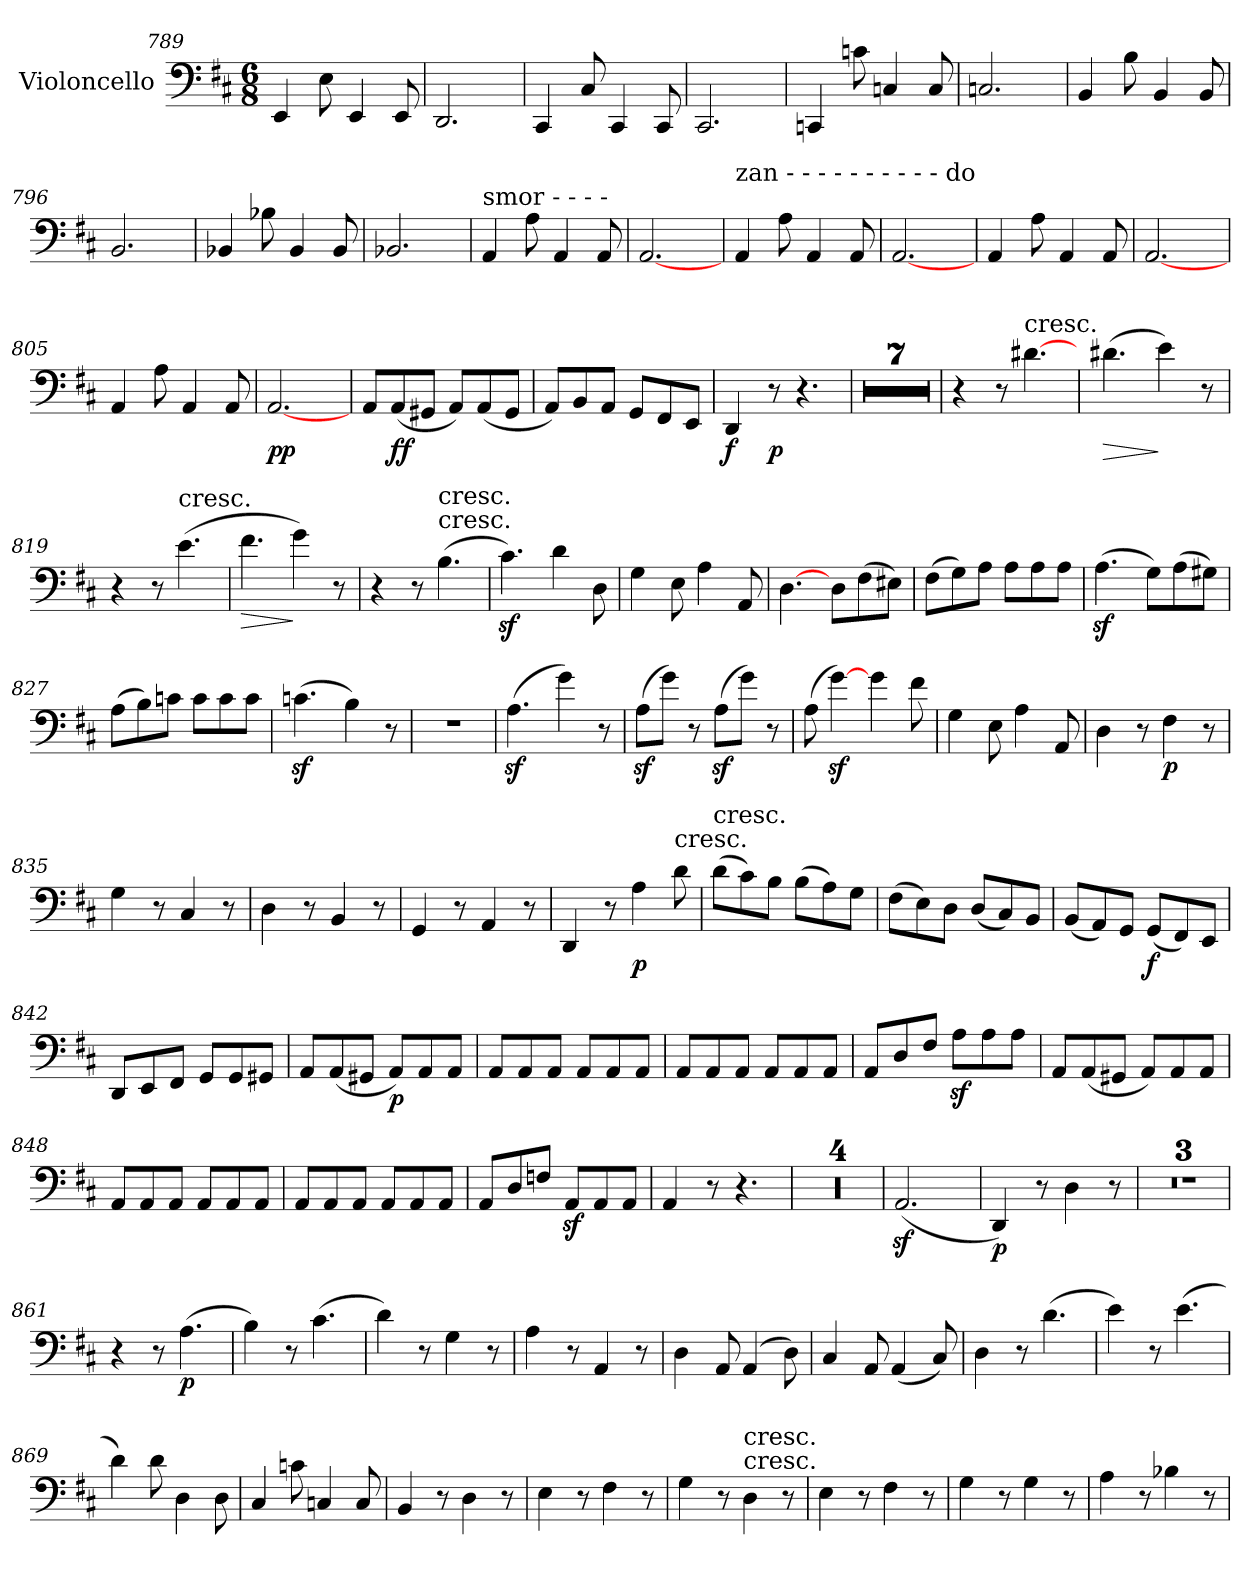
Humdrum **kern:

**kern	**dynam
*part1	*part1
*staff1	*staff1
*I"Violoncello	*
*I'Vc	*
*clefF4	*
*k[f#c#]	*
*D:	*
*M6/8	*
=789	=789
4EE	.
8E	.
4EE	.
8EE	.
=790	=790
2.DD	.
=791	=791
4CC#	.
8C#	.
4CC#	.
8CC#	.
=792	=792
2.CC#	.
=793	=793
4CCn	.
8cn	.
4Cn	.
8C	.
=794	=794
2.Cn	.
=795	=795
4BB	.
8B	.
4BB	.
8BB	.
=796	=796
2.BB	.
=797	=797
4BB-X	.
8B-X	.
4BB-	.
8BB-	.
=798	=798
2.BB-X	.
=799	=799
!LO:TX:a:t=smor    -         -       -               -	!
4AA	.
8A	.
4AA	.
8AA	.
=800	=800
[2.AA	.
=801	=801
!LO:TX:a:t=zan    -         -                   -            -              -        -        -             -           -          -   do	!
4AA	.
8A	.
4AA	.
8AA	.
=802	=802
[2.AA	.
=803	=803
4AA	.
8A	.
4AA	.
8AA	.
=804	=804
[2.AA	.
=805	=805
4AA	.
8A	.
4AA	.
8AA	.
=806	=806
[2.AA	pp
=807	=807
8AA/L	.
(8AA/	ff
8GG#X/J	.
8AA/L)	.
(8AA/	.
8GG#/J	.
=808	=808
8AA/L)	.
8BB/	.
8AA/J	.
8GG/L	.
8FF#/	.
8EE/J	.
=809	=809
4DD	f
8r	p
4.r	.
=810	=810
2.r	.
=811	=811
2.r	.
=812	=812
2.r	.
=813	=813
2.r	.
=814	=814
2.r	.
=815	=815
2.r	.
=816	=816
2.r	.
=817	=817
4r	.
8r	.
!LO:TX:t=cresc.	!
[4.d#X	.
=818	=818
!	!LO:HP:b
(4.d#X	>
4e)	]
8r	.
=819	=819
4r	.
8r	.
!LO:TX:t=cresc.	!
(4.e	.
=820	=820
!	!LO:HP:b
4.f#	>
4g)	]
8r	.
=821	=821
4r	.
8r	.
!LO:TX:t=cresc.	!
!LO:TX:a:t=cresc.	!
(4.B	.
=822	=822
4.c#z)	.
4d	.
8D	.
=823	=823
4G	.
8E	.
4A	.
8AA	.
=824	=824
[4.D	.
8D\L	.
(8F#\	.
8E#X\J)	.
=825	=825
(8F#\L	.
8G\)	.
8A\J	.
8A\L	.
8A\	.
8A\J	.
=826	=826
(4.Az	.
8G\L)	.
(8A\	.
8G#X\J)	.
=827	=827
(8A\L	.
8B\)	.
8cn\J	.
8c\L	.
8c\	.
8c\J	.
=828	=828
(4.cnz	.
4B)	.
8r	.
=829	=829
2.r	.
=830	=830
(4.Az	.
4g)	.
8r	.
=831	=831
(8Az\L	.
8g\J)	.
8r	.
(8Az\L	.
8g\J)	.
8r	.
=832	=832
(8A	.
[4gz)	.
4g	.
8f#	.
=833	=833
4G	.
8E	.
4A	.
8AA	.
=834	=834
4D	.
8r	.
4F#	p
8r	.
=835	=835
4G	.
8r	.
4C#	.
8r	.
=836	=836
4D	.
8r	.
4BB	.
8r	.
=837	=837
4GG	.
8r	.
4AA	.
8r	.
=838	=838
4DD	.
8r	.
4A	p
!LO:TX:a:t=cresc.	!
8d	.
=839	=839
!LO:TX:t=cresc.	!
(8d\L	.
8c#\)	.
8B\J	.
(8B\L	.
8A\)	.
8G\J	.
=840	=840
(8F#\L	.
8E\)	.
8D\J	.
(8D/L	.
8C#/)	.
8BB/J	.
=841	=841
(8BB/L	.
8AA/)	.
8GG/J	.
(8GG/L	f
8FF#/)	.
8EE/J	.
=842	=842
8DD/L	.
8EE/	.
8FF#/J	.
8GG/L	.
8GG/	.
8GG#X/J	.
=843	=843
8AA/L	.
(8AA/	.
8GG#X/J	.
8AA/L)	p
8AA/	.
8AA/J	.
=844	=844
8AA/L	.
8AA/	.
8AA/J	.
8AA/L	.
8AA/	.
8AA/J	.
=845	=845
8AA/L	.
8AA/	.
8AA/J	.
8AA/L	.
8AA/	.
8AA/J	.
=846	=846
8AA/L	.
8D/	.
8F#/J	.
8Az\L	.
8A\	.
8A\J	.
=847	=847
8AA/L	.
(8AA/	.
8GG#X/J	.
8AA/L)	.
8AA/	.
8AA/J	.
=848	=848
8AA/L	.
8AA/	.
8AA/J	.
8AA/L	.
8AA/	.
8AA/J	.
=849	=849
8AA/L	.
8AA/	.
8AA/J	.
8AA/L	.
8AA/	.
8AA/J	.
=850	=850
8AA/L	.
8D/	.
8Fn/J	.
8AAz/L	.
8AA/	.
8AA/J	.
=851	=851
4AA	.
8r	.
4.r	.
=852	=852
2.r	.
=853	=853
2.r	.
=854	=854
2.r	.
=855	=855
2.r	.
=856	=856
(2.AAz	.
=857	=857
4DD)	p
8r	.
4D	.
8r	.
=858	=858
2.r	.
=859	=859
2.r	.
=860	=860
2.r	.
=861	=861
4r	.
8r	.
(4.A	p
=862	=862
4B)	.
8r	.
(4.c#	.
=863	=863
4d)	.
8r	.
4G	.
8r	.
=864	=864
4A	.
8r	.
4AA	.
8r	.
=865	=865
4D	.
8AA	.
(4AA	.
8D)	.
=866	=866
4C#	.
8AA	.
(4AA	.
8C#)	.
=867	=867
4D	.
8r	.
(4.d	.
=868	=868
4e)	.
8r	.
(4.e	.
=869	=869
4d)	.
8d	.
4D	.
8D	.
=870	=870
4C#	.
8cn	.
4Cn	.
8C	.
=871	=871
4BB	.
8r	.
4D	.
8r	.
=872	=872
4E	.
8r	.
4F#	.
8r	.
=873	=873
4G	.
8r	.
!LO:TX:t=cresc.	!
!LO:TX:a:t=cresc.	!
4D	.
8r	.
=874	=874
4E	.
8r	.
4F#	.
8r	.
=875	=875
4G	.
8r	.
4G	.
8r	.
=876	=876
4A	.
8r	.
4B-X	.
8r	.
=	=
*-	*-
